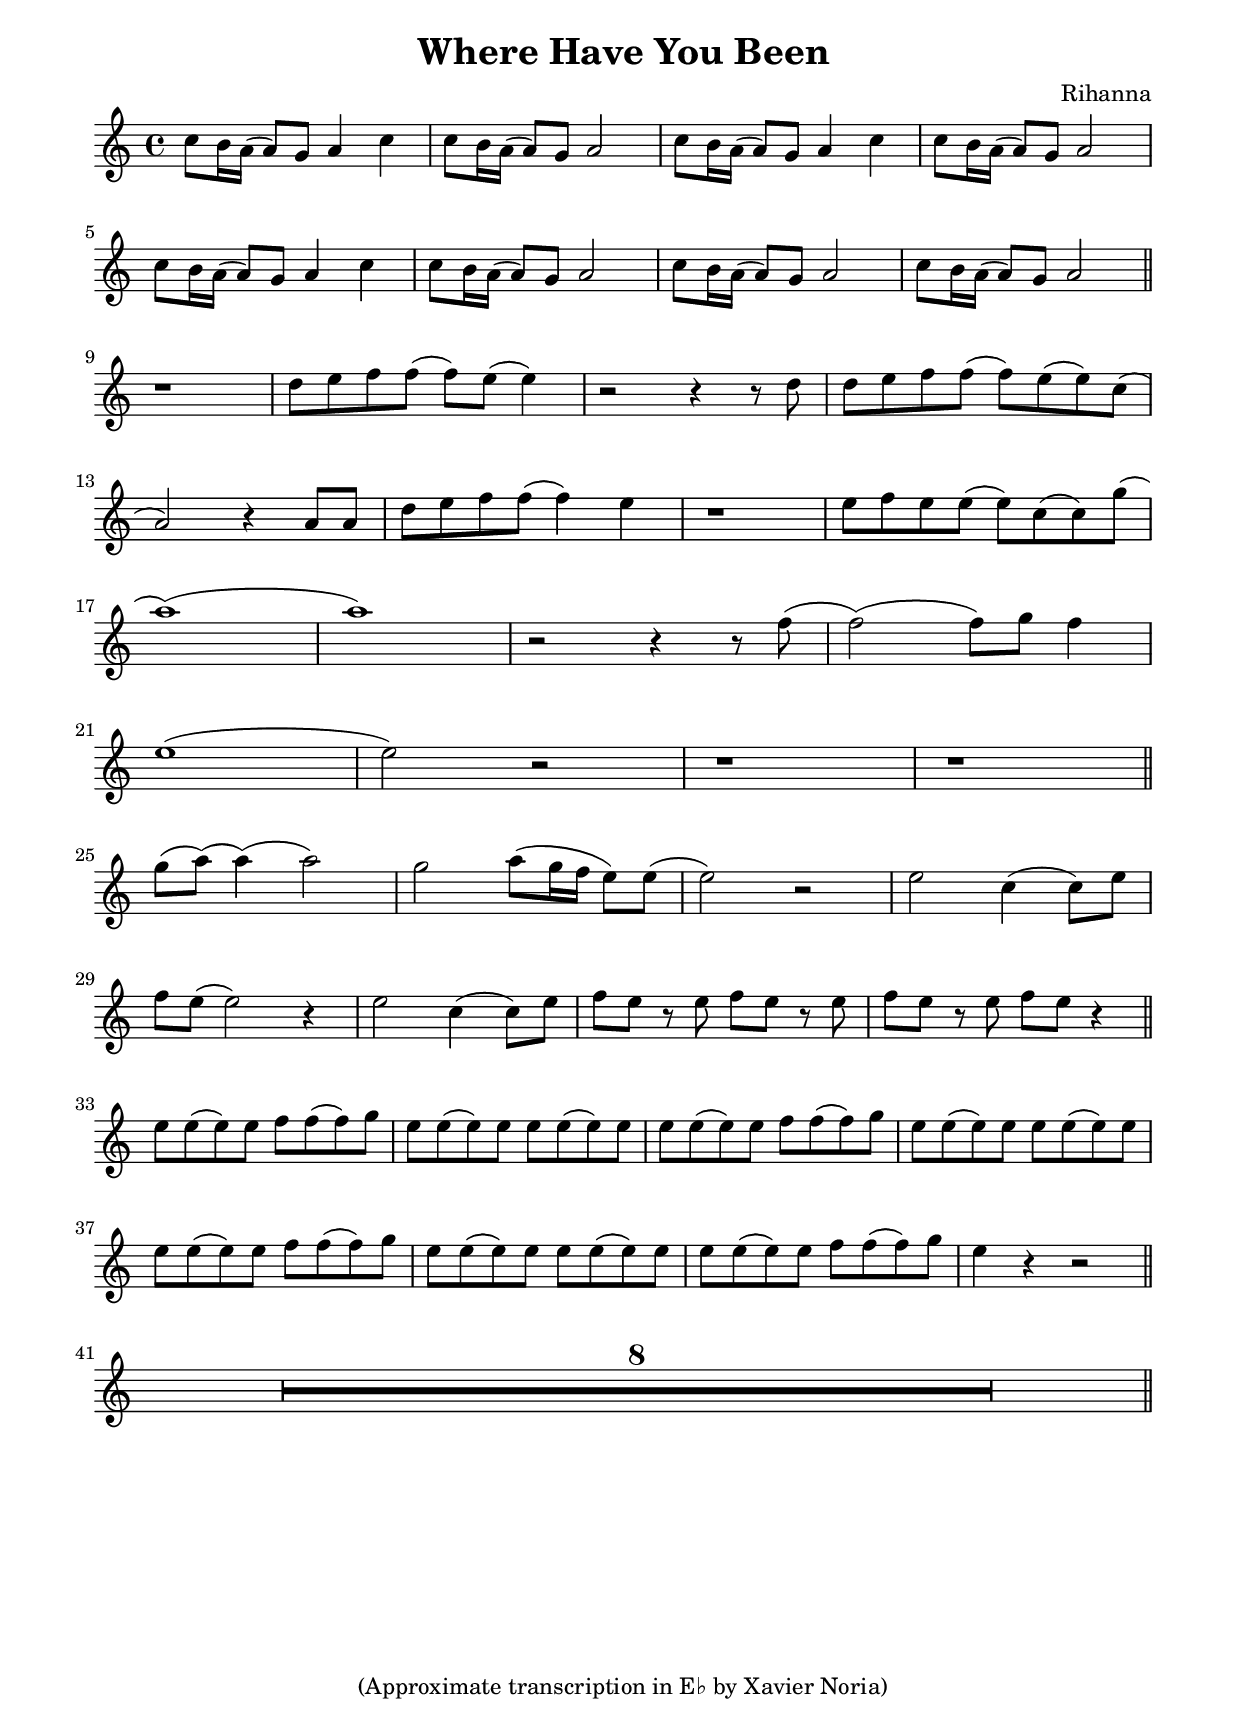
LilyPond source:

\version "2.16.2"

\include "../shared/common.ly"

acc = #acciaccatura

phraseA = { c8 b16 a16( a8) g8 a4 c4 }
phraseB = { c8 b16 a16( a8) g8 a2 }

phraseC = { e8 e8( e8) e8 f8 f8( f8) g8 }
phraseD = { e8 e8( e8) e8 e8 e8( e8) e8 }

\header {
  title    = "Where Have You Been"
  composer = "Rihanna"
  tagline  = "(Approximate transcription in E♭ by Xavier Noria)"
}

melody = \relative c'' {
  \clef treble
  \key a \minor
  \time 4/4
  %\tempo 4 = 64

  \phraseA |
  \phraseB |
  \phraseA |
  \phraseB |
  \phraseA |
  \phraseB |
  \phraseB |
  \phraseB \bar "||" \break
  r1 |
  d8 e8 f8 f8( f8) e8( e4) |
  r2 r4 r8 d8 |
  d8 e8 f8 f8( f8) e8( e8) c8( | \break
  a2) r4 a8 a8 |
  d8 e8 f8 f8( f4) e4 |
  r1 |
  e8 f8 e8 e8( e8) c8( c8) g'8( | \break
  a1)( |
  a1) |
  r2 r4 r8 f8( |
  f2)( f8) g8 f4 | \break
  e1( |
  e2) r2 |
  r1 |
  r1 \bar "||" \break
  g8( a8)( a4)( a2) |
  g2 a8( g16 f16 e8) e8( |
  e2) r2 |
  e2 c4( c8) e8 | \break
  f8 e8( e2) r4 |
  e2 c4( c8) e8 |
  f8 e8 r8 e8 f8 e8 r8 e8 |
  f8 e8 r8 e8 f8 e8 r4 \bar "||" \break
  \phraseC |
  \phraseD |
  \phraseC |
  \phraseD | \break
  \phraseC |
  \phraseD |
  \phraseC |
  e4 r4 r2 \bar "||" \break
  R1*8 \bar "||" \break
}

\score {
  { \melody }
}
